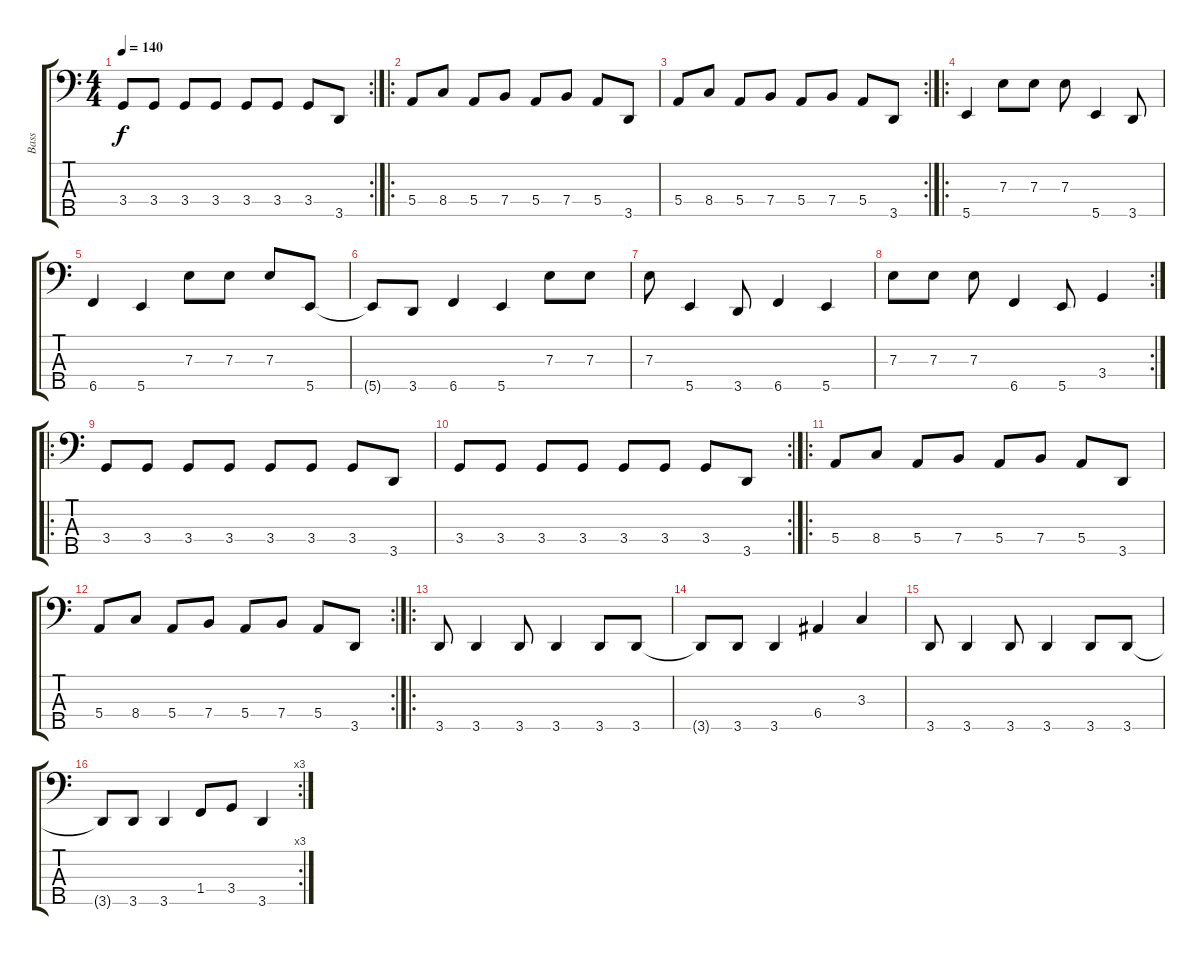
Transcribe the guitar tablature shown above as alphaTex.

\track ("Bass" "Bass") {instrument electricbassfinger}
\staff {score tabs}
\tuning (G2 D2 A1 E1 B0) {hide}
\rc 2
\ts (4 4)
\tempo 140
\clef f4
\ks c
3.4.8{dy f} 3.4.8 3.4.8 3.4.8 3.4.8 3.4.8 3.4.8 3.5.8 |
\ro
5.4.8 8.4.8 5.4.8 7.4.8 5.4.8 7.4.8 5.4.8 3.5.8 |
\rc 2
5.4.8 8.4.8 5.4.8 7.4.8 5.4.8 7.4.8 5.4.8 3.5.8 |
\ro
5.5.4 7.3.8 7.3.8 7.3.8 5.5.4 3.5.8 |
6.5.4 5.5.4 7.3.8 7.3.8 7.3.8 5.5.8 |
5.5{t}.8 3.5.8 6.5.4 5.5.4 7.3.8 7.3.8 |
7.3.8 5.5.4 3.5.8 6.5.4 5.5.4 |
\rc 2
7.3.8 7.3.8 7.3.8 6.5.4 5.5.8 3.4.4 |
\ro
3.4.8 3.4.8 3.4.8 3.4.8 3.4.8 3.4.8 3.4.8 3.5.8 |
\rc 2
3.4.8 3.4.8 3.4.8 3.4.8 3.4.8 3.4.8 3.4.8 3.5.8 |
\ro
5.4.8 8.4.8 5.4.8 7.4.8 5.4.8 7.4.8 5.4.8 3.5.8 |
\rc 2
5.4.8 8.4.8 5.4.8 7.4.8 5.4.8 7.4.8 5.4.8 3.5.8 |
\ro
3.5.8 3.5.4 3.5.8 3.5.4 3.5.8 3.5.8 |
3.5{t}.8 3.5.8 3.5.4 6.4.4 3.3.4 |
3.5.8 3.5.4 3.5.8 3.5.4 3.5.8 3.5.8 |
\rc 3
3.5{t}.8 3.5.8 3.5.4 1.4.8 3.4.8 3.5.4
